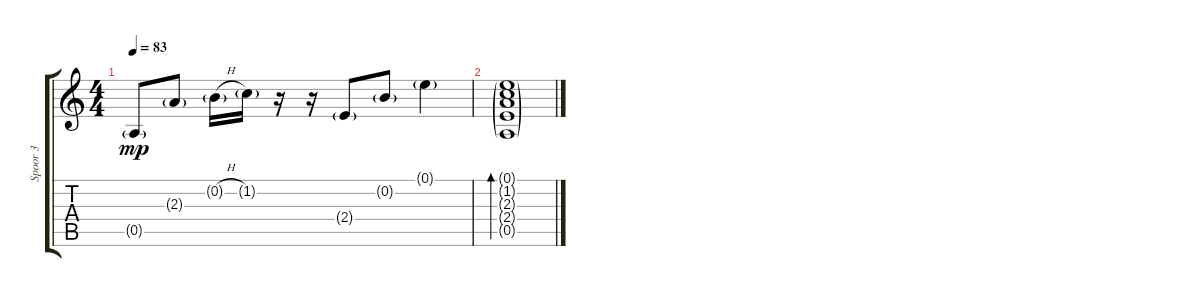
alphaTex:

\track ("Spoor 3" "Spoor 3") {instrument distortionguitar}
\staff {score tabs}
\tuning (E4 B3 G3 D3 A2 E2) {hide}
\ts (4 4)
\tempo 83
\clef g2
\ks c
0.5{g}.8{dy mp} 2.3{g}.8 0.2{h g}.16 1.2{g}.16 r.16 r.16 2.4{g}.8 0.2{g}.8 0.1{g}.4 |
(0.1{g} 1.2{g} 2.3{g} 2.4{g} 0.5{g}).1{bd 240}
